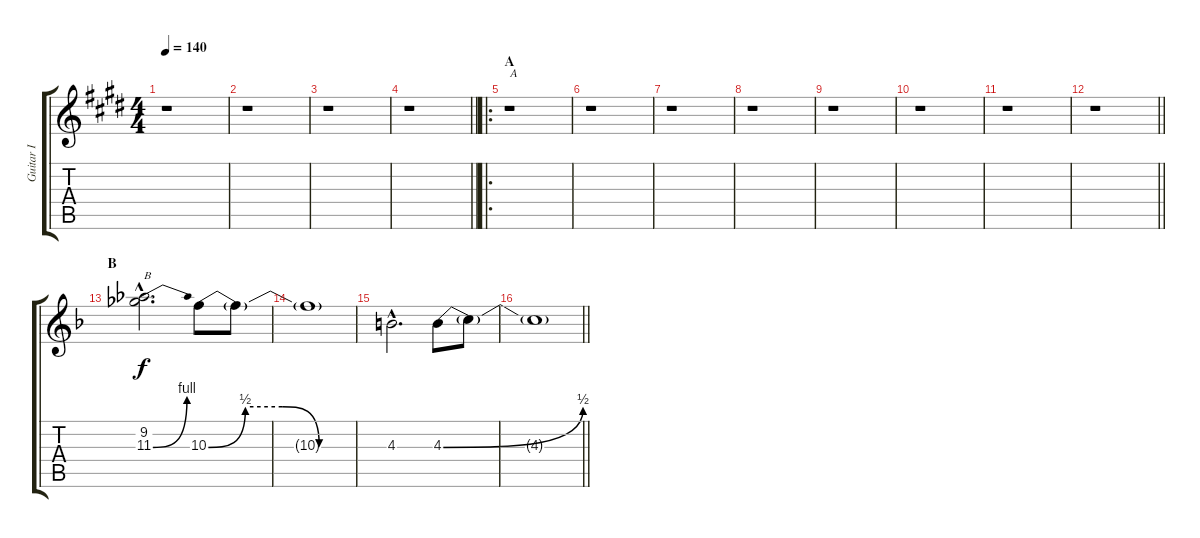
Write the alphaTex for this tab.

\track ("Guitar I" "Guitar I") {instrument overdrivenguitar}
\staff {score tabs}
\tuning (E4 B3 G3 D3 A2 E2) {hide}
\ts (4 4)
\tempo 140
\clef g2
\ks e
r.1{dy f} |
r.1 |
r.1 |
\barLineRight lightlight
r.1 |
\ro
\section ("" "A")
r.1{txt "A"} |
r.1 |
r.1 |
r.1 |
r.1 |
r.1 |
r.1 |
\barLineRight lightlight
r.1 |
\section ("" "B")
\ks f
(9.2{hac} 11.3{be (bend 0 0 60 4) hac}).2{d txt "B"} 10.3{be (custom 0 0 15 2 30 2 45 0 60 0)}.8 10.3{t}.8 |
10.3{t}.1 |
4.3{hac}.2{d} 4.3{be (bend 0 0 60 2)}.8 4.3{t}.8 |
\barLineRight lightlight
4.3{t}.1
